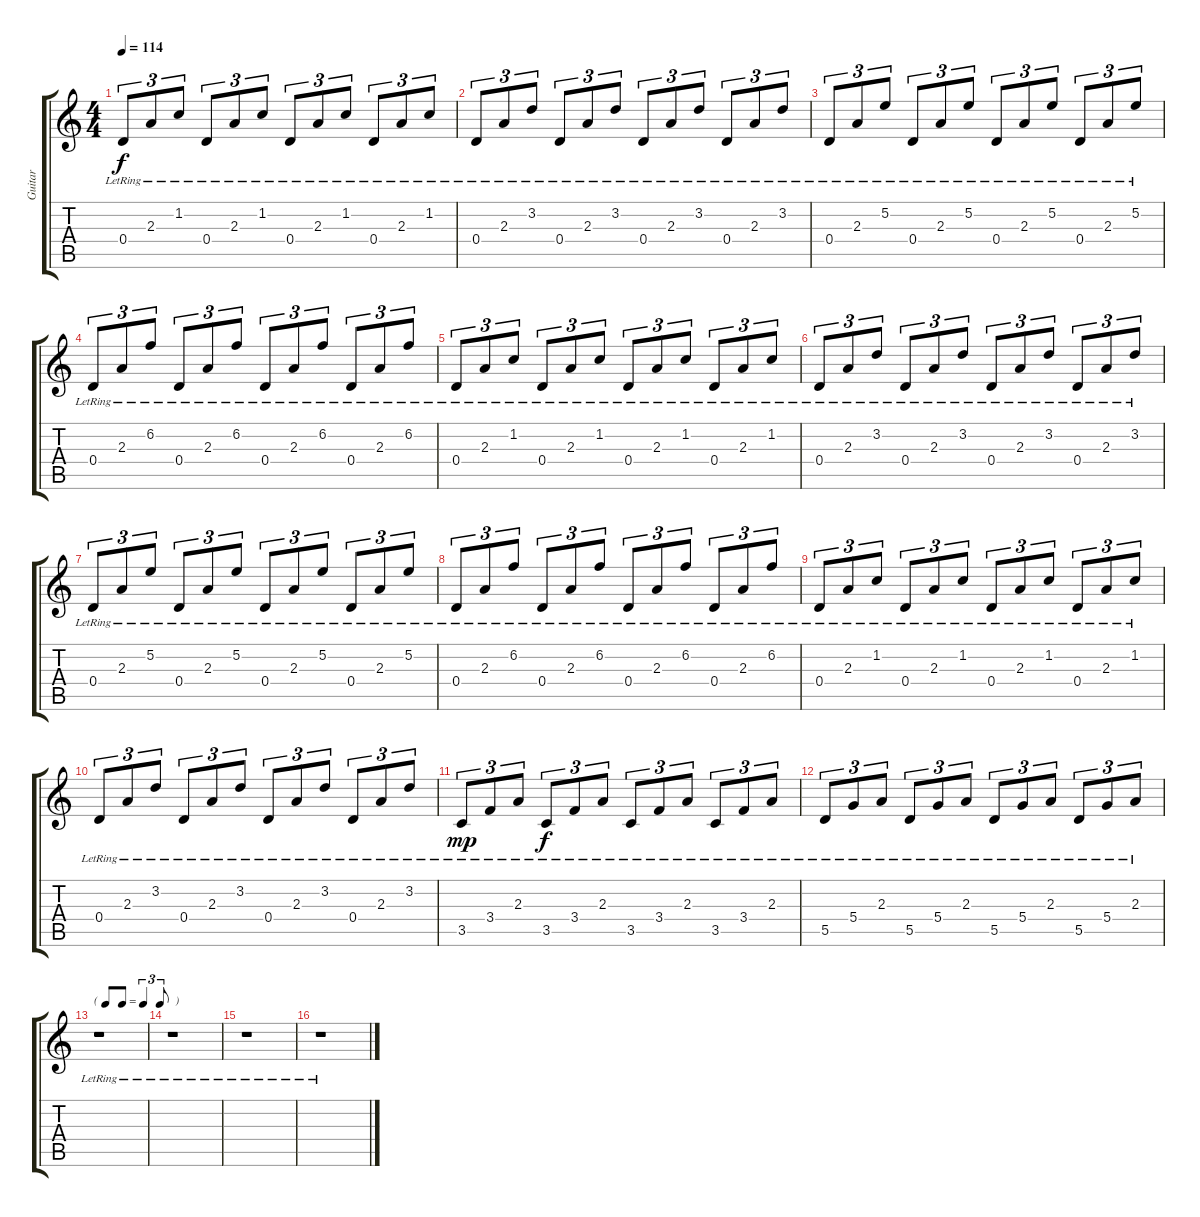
\track ("Guitar" "Guitar") {instrument distortionguitar}
\staff {score tabs}
\tuning (E4 B3 G3 D3 A2 D2) {hide}
\ts (4 4)
\tempo 114
\clef g2
\ks c
0.4{lr}.8{tu (3 2) dy f} 2.3{lr}.8{tu (3 2)} 1.2{lr}.8{tu (3 2)} 0.4{lr}.8{tu (3 2)} 2.3{lr}.8{tu (3 2)} 1.2{lr}.8{tu (3 2)} 0.4{lr}.8{tu (3 2)} 2.3{lr}.8{tu (3 2)} 1.2{lr}.8{tu (3 2)} 0.4{lr}.8{tu (3 2)} 2.3{lr}.8{tu (3 2)} 1.2{lr}.8{tu (3 2)} |
0.4{lr}.8{tu (3 2)} 2.3{lr}.8{tu (3 2)} 3.2{lr}.8{tu (3 2)} 0.4{lr}.8{tu (3 2)} 2.3{lr}.8{tu (3 2)} 3.2{lr}.8{tu (3 2)} 0.4{lr}.8{tu (3 2)} 2.3{lr}.8{tu (3 2)} 3.2{lr}.8{tu (3 2)} 0.4{lr}.8{tu (3 2)} 2.3{lr}.8{tu (3 2)} 3.2{lr}.8{tu (3 2)} |
0.4{lr}.8{tu (3 2)} 2.3{lr}.8{tu (3 2)} 5.2{lr}.8{tu (3 2)} 0.4{lr}.8{tu (3 2)} 2.3{lr}.8{tu (3 2)} 5.2{lr}.8{tu (3 2)} 0.4{lr}.8{tu (3 2)} 2.3{lr}.8{tu (3 2)} 5.2{lr}.8{tu (3 2)} 0.4{lr}.8{tu (3 2)} 2.3{lr}.8{tu (3 2)} 5.2{lr}.8{tu (3 2)} |
0.4{lr}.8{tu (3 2)} 2.3{lr}.8{tu (3 2)} 6.2{lr}.8{tu (3 2)} 0.4{lr}.8{tu (3 2)} 2.3{lr}.8{tu (3 2)} 6.2{lr}.8{tu (3 2)} 0.4{lr}.8{tu (3 2)} 2.3{lr}.8{tu (3 2)} 6.2{lr}.8{tu (3 2)} 0.4{lr}.8{tu (3 2)} 2.3{lr}.8{tu (3 2)} 6.2{lr}.8{tu (3 2)} |
0.4{lr}.8{tu (3 2)} 2.3{lr}.8{tu (3 2)} 1.2{lr}.8{tu (3 2)} 0.4{lr}.8{tu (3 2)} 2.3{lr}.8{tu (3 2)} 1.2{lr}.8{tu (3 2)} 0.4{lr}.8{tu (3 2)} 2.3{lr}.8{tu (3 2)} 1.2{lr}.8{tu (3 2)} 0.4{lr}.8{tu (3 2)} 2.3{lr}.8{tu (3 2)} 1.2{lr}.8{tu (3 2)} |
0.4{lr}.8{tu (3 2)} 2.3{lr}.8{tu (3 2)} 3.2{lr}.8{tu (3 2)} 0.4{lr}.8{tu (3 2)} 2.3{lr}.8{tu (3 2)} 3.2{lr}.8{tu (3 2)} 0.4{lr}.8{tu (3 2)} 2.3{lr}.8{tu (3 2)} 3.2{lr}.8{tu (3 2)} 0.4{lr}.8{tu (3 2)} 2.3{lr}.8{tu (3 2)} 3.2{lr}.8{tu (3 2)} |
0.4{lr}.8{tu (3 2)} 2.3{lr}.8{tu (3 2)} 5.2{lr}.8{tu (3 2)} 0.4{lr}.8{tu (3 2)} 2.3{lr}.8{tu (3 2)} 5.2{lr}.8{tu (3 2)} 0.4{lr}.8{tu (3 2)} 2.3{lr}.8{tu (3 2)} 5.2{lr}.8{tu (3 2)} 0.4{lr}.8{tu (3 2)} 2.3{lr}.8{tu (3 2)} 5.2{lr}.8{tu (3 2)} |
0.4{lr}.8{tu (3 2)} 2.3{lr}.8{tu (3 2)} 6.2{lr}.8{tu (3 2)} 0.4{lr}.8{tu (3 2)} 2.3{lr}.8{tu (3 2)} 6.2{lr}.8{tu (3 2)} 0.4{lr}.8{tu (3 2)} 2.3{lr}.8{tu (3 2)} 6.2{lr}.8{tu (3 2)} 0.4{lr}.8{tu (3 2)} 2.3{lr}.8{tu (3 2)} 6.2{lr}.8{tu (3 2)} |
0.4{lr}.8{tu (3 2)} 2.3{lr}.8{tu (3 2)} 1.2{lr}.8{tu (3 2)} 0.4{lr}.8{tu (3 2)} 2.3{lr}.8{tu (3 2)} 1.2{lr}.8{tu (3 2)} 0.4{lr}.8{tu (3 2)} 2.3{lr}.8{tu (3 2)} 1.2{lr}.8{tu (3 2)} 0.4{lr}.8{tu (3 2)} 2.3{lr}.8{tu (3 2)} 1.2{lr}.8{tu (3 2)} |
0.4{lr}.8{tu (3 2)} 2.3{lr}.8{tu (3 2)} 3.2{lr}.8{tu (3 2)} 0.4{lr}.8{tu (3 2)} 2.3{lr}.8{tu (3 2)} 3.2{lr}.8{tu (3 2)} 0.4{lr}.8{tu (3 2)} 2.3{lr}.8{tu (3 2)} 3.2{lr}.8{tu (3 2)} 0.4{lr}.8{tu (3 2)} 2.3{lr}.8{tu (3 2)} 3.2{lr}.8{tu (3 2)} |
3.5{lr}.8{tu (3 2) dy mp} 3.4{lr}.8{tu (3 2)} 2.3{lr}.8{tu (3 2)} 3.5{lr}.8{tu (3 2) dy f} 3.4{lr}.8{tu (3 2)} 2.3{lr}.8{tu (3 2)} 3.5{lr}.8{tu (3 2)} 3.4{lr}.8{tu (3 2)} 2.3{lr}.8{tu (3 2)} 3.5{lr}.8{tu (3 2)} 3.4{lr}.8{tu (3 2)} 2.3{lr}.8{tu (3 2)} |
5.5{lr}.8{tu (3 2)} 5.4{lr}.8{tu (3 2)} 2.3{lr}.8{tu (3 2)} 5.5{lr}.8{tu (3 2)} 5.4{lr}.8{tu (3 2)} 2.3{lr}.8{tu (3 2)} 5.5{lr}.8{tu (3 2)} 5.4{lr}.8{tu (3 2)} 2.3{lr}.8{tu (3 2)} 5.5{lr}.8{tu (3 2)} 5.4{lr}.8{tu (3 2)} 2.3{lr}.8{tu (3 2)} |
\tf triplet8th
r.1 |
r.1 |
r.1 |
r.1
